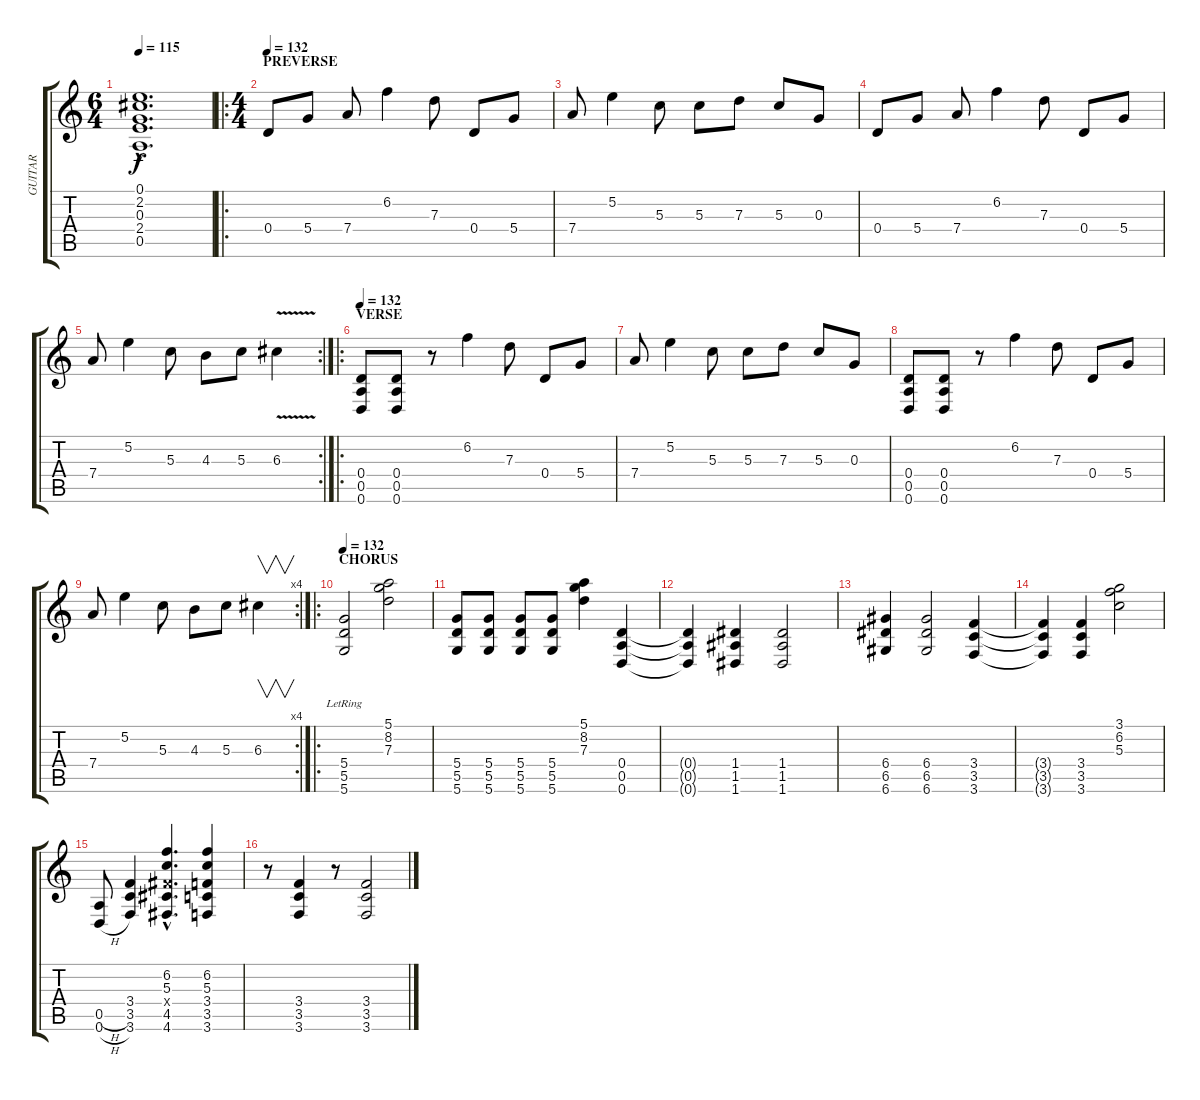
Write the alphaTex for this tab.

\track ("GUITAR" "GUITAR") {instrument electricguitarjazz}
\staff {score tabs}
\tuning (E4 B3 G3 D3 A2 D2) {hide}
\ts (6 4)
\tempo 115
\clef g2
\ks c
(0.1{hac t} 2.2{hac t} 0.3{hac t} 2.4{hac t} 0.5{hac t}).1{d dy f} |
\ro
\ts (4 4)
\section ("" "PREVERSE")
\tempo 132
0.4.8{instrument distortionguitar} 5.4.8 7.4.8 6.2.4 7.3.8 0.4.8 5.4.8 |
7.4.8 5.2.4 5.3.8 5.3.8 7.3.8 5.3.8 0.3.8 |
0.4.8 5.4.8 7.4.8 6.2.4 7.3.8 0.4.8 5.4.8 |
\rc 2
7.4.8 5.2.4 5.3.8 4.3.8 5.3.8 6.3{v}.4 |
\ro
\section ("" "VERSE")
\tempo 132
(0.4 0.5 0.6).8{instrument distortionguitar} (0.4 0.5 0.6).8 r.8 6.2.4 7.3.8 0.4.8 5.4.8 |
7.4.8 5.2.4 5.3.8 5.3.8 7.3.8 5.3.8 0.3.8 |
(0.4 0.5 0.6).8 (0.4 0.5 0.6).8 r.8 6.2.4 7.3.8 0.4.8 5.4.8 |
\rc 4
7.4.8 5.2.4 5.3.8 4.3.8 5.3.8 6.3.4{v} |
\ro
\section ("" "CHORUS")
\tempo 132
(5.4{lr} 5.5{lr} 5.6{lr}).2{instrument distortionguitar} (5.1 8.2 7.3).2 |
(5.4 5.5 5.6).8 (5.4 5.5 5.6).8 (5.4 5.5 5.6).8 (5.4 5.5 5.6).8 (5.1 8.2 7.3).4 (0.4 0.5 0.6).4 |
(0.4{t} 0.5{t} 0.6{t}).4 (1.4 1.5 1.6).4 (1.4 1.5 1.6).2 |
(6.4 6.5 6.6).4 (6.4 6.5 6.6).2 (3.4 3.5 3.6).4 |
(3.4{t} 3.5{t} 3.6{t}).4 (3.4 3.5 3.6).4 (3.1 6.2 5.3).2 |
(0.5{h} 0.6{h}).8 (3.4 3.5 3.6).4 (6.2{hac} 5.3{hac} 4.4{hac x} 4.5{hac} 4.6{hac}).4{d} (6.2 5.3 3.4 3.5 3.6).4 |
r.8 (3.4 3.5 3.6).4 r.8 (3.4 3.5 3.6).2
